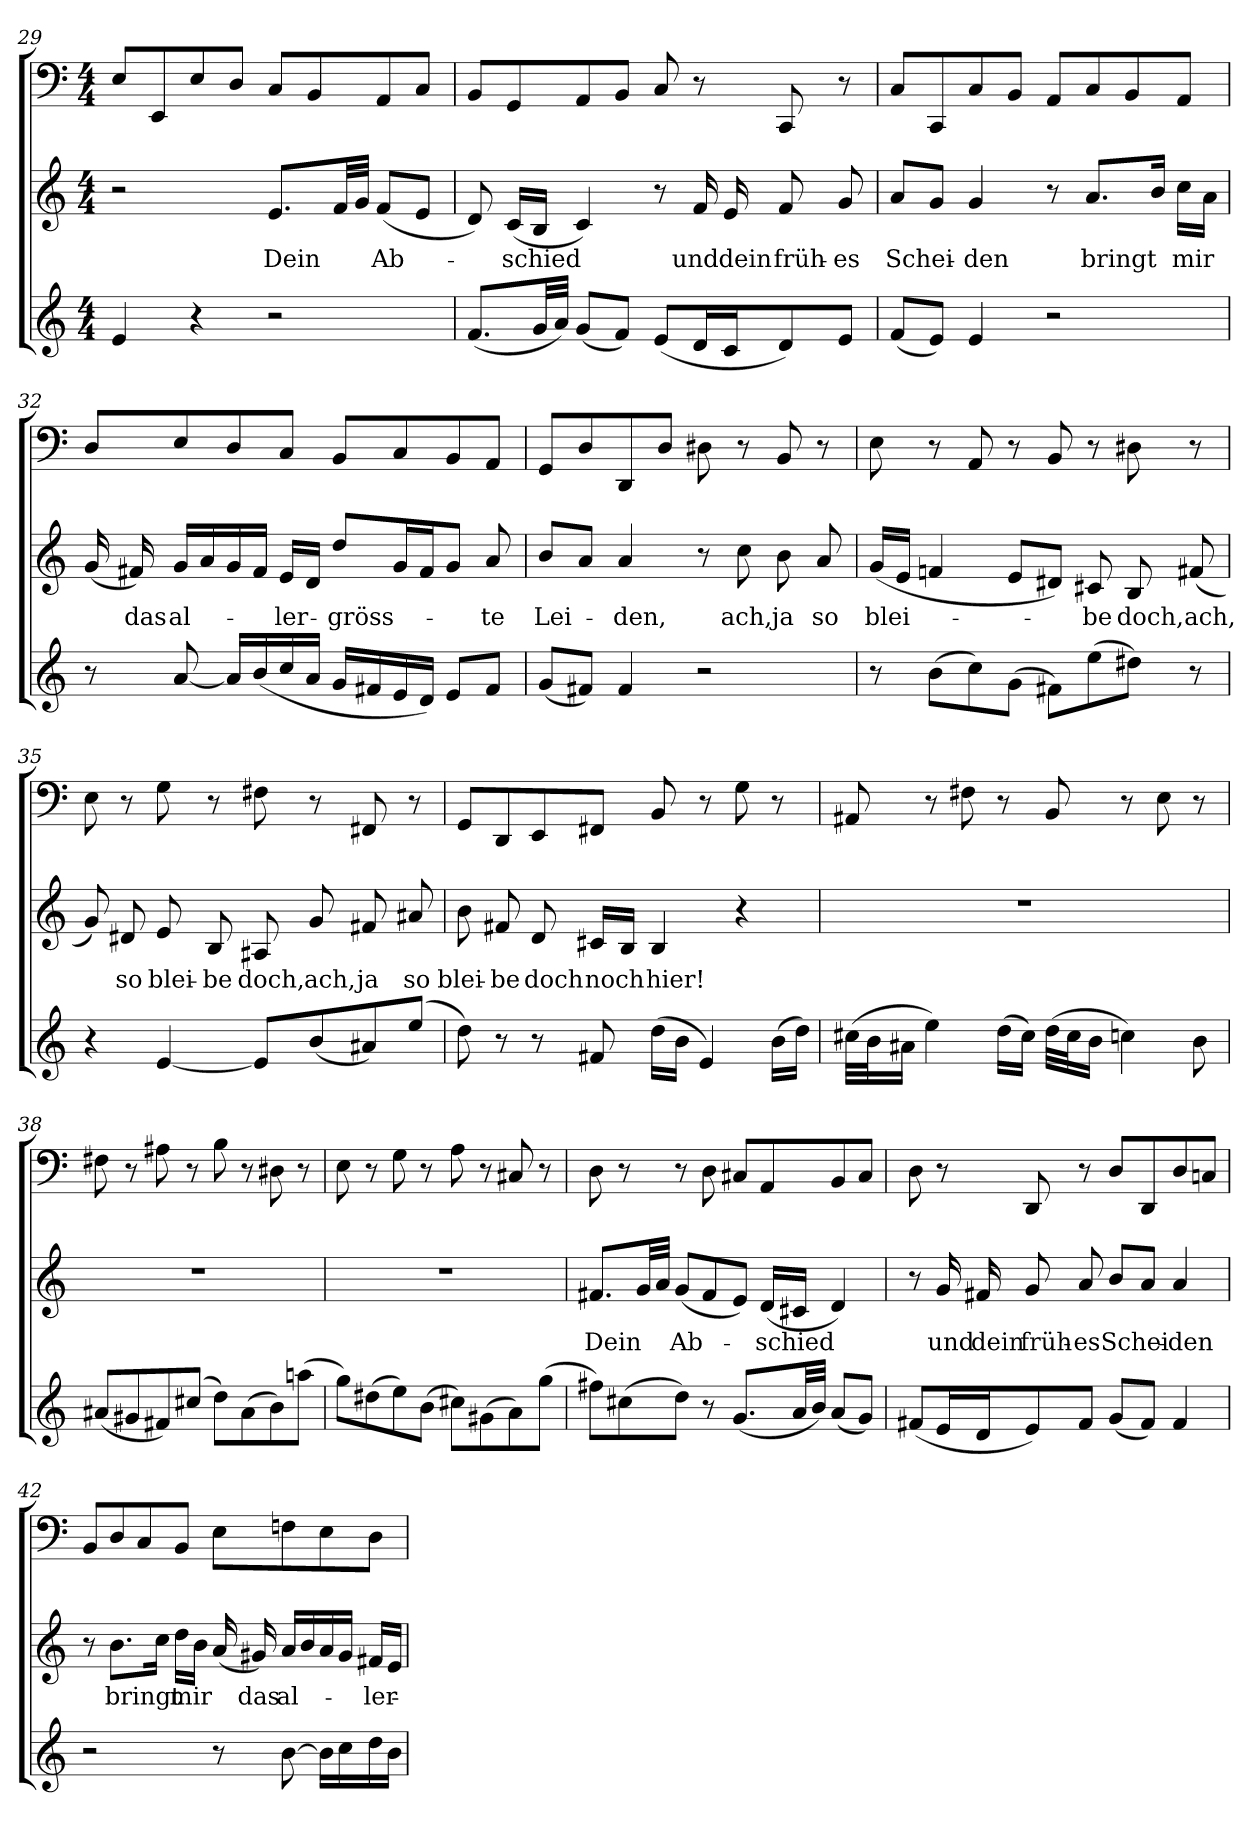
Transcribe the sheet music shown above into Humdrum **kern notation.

**kern	**kern	**text	**kern
*part3	*part2	*part2	*part1
*staff3	*staff2	*staff2	*staff1
*clefG2	*clefG2	*	*clefF4
*k[]	*k[]	*	*k[]
*a:	*a:	*	*a:
*M4/4	*M4/4	*	*M4/4
=29	=29	=29	=29
4e/	2r	.	8E/L
.	.	.	8EE/
4r	.	.	8E/
.	.	.	8D/J
2r	8.e/L	Dein	8C/L
.	.	.	8BB/
.	32f/LL	.	.
.	32g/JJJ	.	.
.	(8f/L	Ab-	8AA/
.	8e/J	.	8C/J
=30	=30	=30	=30
(8.f/L	8d/)	.	8BB/L
.	(16c/LL	-schied	8GG/
32g/LL	16B/JJ	.	.
32a/JJJ)	.	.	.
(8g/L	4c/)	.	8AA/
8f/J)	.	.	8BB/J
(8e/L	8r	.	8C/
16d/L	16f/	und	8r
16c/J	16e/	dein	.
8d/)	8f/	früh-	8CC/
8e/J	8g/	-es	8r
=31	=31	=31	=31
(8f/L	8a/L	Schei-	8C/L
8e/J)	8g/J	.	8CC/
4e/	4g/	-den	8C/
.	.	.	8BB/J
2r	8r	.	8AA/L
.	8.a/L	bringt	8C/
.	.	.	8BB/
.	16b/Jk	.	.
.	16cc\LL	mir	8AA/J
.	16a\JJ	.	.
=32	=32	=32	=32
8r	(16g/	.	8D/L
.	16f#X/)	das	.
[8a/	16g/LL	al-	8E/
.	16a/	.	.
16a/LL]	16g/	.	8D/
(16b/	16f#/JJ	.	.
16cc/	16e/LL	-ler-	8C/J
16a/JJ	16d/JJ	.	.
16g/LL	8dd/L	-gröss-	8BB/L
16f#X/	.	.	.
16e/	16g/L	.	8C/
16d/JJ)	16f#/J	.	.
8e/L	8g/J	.	8BB/
8f#/J	8a/	-te	8AA/J
=33	=33	=33	=33
(8g/L	8b/L	Lei-	8GG/L
8f#X/J)	8a/J	.	8D/
4f#/	4a/	-den,	8DD/
.	.	.	8D/J
2r	8r	.	8D#X\
.	8cc\	ach,	8r
.	8b\	ja	8BB/
.	8a/	so	8r
=34	=34	=34	=34
8r	(16g/LL	blei-	8E\
.	16e/JJ	.	.
(8b\L	4fn/	.	8r
8cc\)	.	.	8AA/
(8g\J	8e/L	.	8r
8f#X\L)	8d#X/J)	.	8BB/
(8ee\	8c#X/	-be	8r
8dd#X\J)	8B/	doch,	8D#X\
8r	(8f#X/	ach,	8r
=35	=35	=35	=35
4r	8g/)	.	8E\
.	8d#X/	so	8r
[4e/	8e/	blei-	8G\
.	8B/	-be	8r
8e/L]	8A#X/	doch,	8F#X\
(8b/	8g/	ach,	8r
8a#X/)	8f#X/	ja	8FF#X/
(8ee/J	8a#X/	so	8r
=36	=36	=36	=36
8dd\)	8b\	blei-	8GG/L
8r	8f#X/	-be	8DD/
8r	8d/	doch	8EE/
8f#X/	16c#X/LL	noch	8FF#X/J
.	16B/JJ	.	.
(16dd\LL	4B/	hier!	8BB/
16b\JJ	.	.	.
4e/)	.	.	8r
.	4r	.	8G\
(16b\LL	.	.	8r
16dd\JJ)	.	.	.
=37	=37	=37	=37
(32cc#X\LLL	1r	.	8AA#X/
32b\J	.	.	.
16a#X\JJ	.	.	.
4ee\)	.	.	8r
.	.	.	8F#X\
(16dd\LL	.	.	8r
16cc#\JJ)	.	.	.
(32dd\LLL	.	.	8BB/
32cc#\J	.	.	.
16b\JJ	.	.	.
4ccn\)	.	.	8r
.	.	.	8E\
8b\	.	.	8r
=38	=38	=38	=38
(8a#X/L	1r	.	8F#X\
8g#X/	.	.	8r
8f#X/)	.	.	8A#X\
(8cc#X/J	.	.	8r
8dd\L)	.	.	8B\
(8a#\	.	.	8r
8b\)	.	.	8D#X\
(8aan\J	.	.	8r
=39	=39	=39	=39
8gg\L)	1r	.	8E\
(8dd#X\	.	.	8r
8ee\)	.	.	8G\
(8b\J	.	.	8r
8cc#X\L)	.	.	8A\
(8g#X\	.	.	8r
8a\)	.	.	8C#X/
(8gg\J	.	.	8r
=40	=40	=40	=40
8ff#X\L)	8.f#X/L	Dein	8D\
(8cc#X\	.	.	8r
.	32g/LL	.	.
.	32a/JJJ	.	.
8dd\J)	(8g/L	Ab-	8r
8r	8f#/	.	8D\
(8.g/L	8e/J)	.	8C#X/L
.	(16d/LL	-schied	8AA/
32a/LL	16c#X/JJ	.	.
32b/JJJ)	.	.	.
(8a/L	4d/)	.	8BB/
8g/J)	.	.	8C#/J
=41	=41	=41	=41
(8f#X/L	8r	.	8D\
16e/L	16g/	und	8r
16d/J	16f#X/	dein	.
8e/)	8g/	früh-	8DD/
8f#/J	8a/	-es	8r
(8g/L	8b/L	Schei-	8D/L
8f#/J)	8a/J	.	8DD/
4f#/	4a/	-den	8D/
.	.	.	8Cn/J
=42	=42	=42	=42
2r	8r	.	8BB/L
.	8.b\L	bringt	8D/
.	.	.	8C/
.	16cc\Jk	.	.
.	16dd\LL	mir	8BB/J
.	16b\JJ	.	.
8r	(16a	.	8E\L
.	16g#X/)	das	.
[8b\	16a/LL	al-	8Fn\
.	16b/	.	.
16b\LL]	16a/	.	8E\
16cc\	16g#/JJ	.	.
16dd\	16f#X/LL	-ler-	8D\J
16b\JJ	16e/JJ	.	.
=	=	=	=
*-	*-	*-	*-
